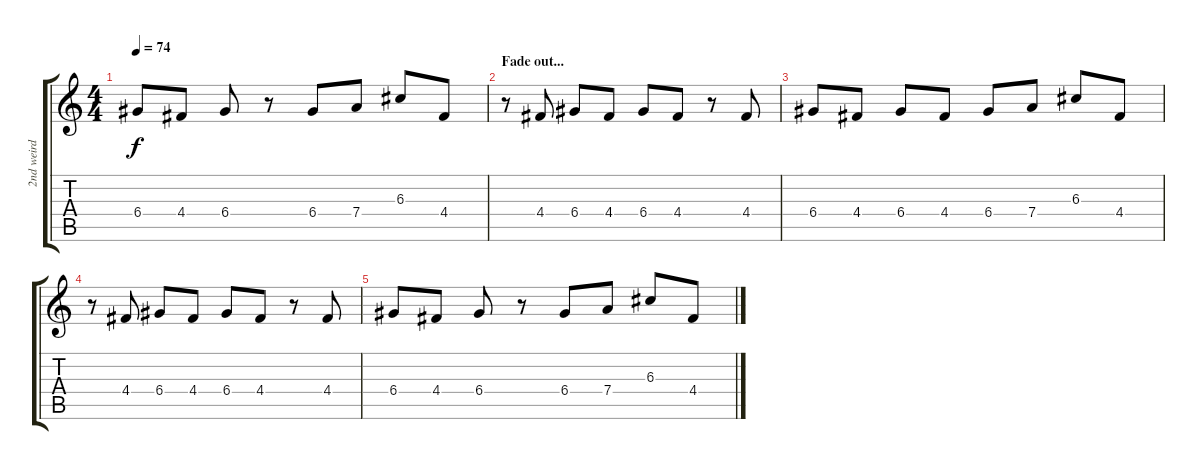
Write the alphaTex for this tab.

\track ("2nd weird sounding Guitar" "2nd weird ") {instrument electricguitarmuted}
\staff {score tabs}
\tuning (E4 B3 G3 D3 A2 E2) {hide}
\ts (4 4)
\tempo 74
\clef g2
\ks c
6.4.8{dy f} 4.4.8 6.4.8 r.8 6.4.8 7.4.8 6.3.8 4.4.8 |
\section ("" "Fade out...")
r.8 4.4.8 6.4.8 4.4.8 6.4.8 4.4.8 r.8 4.4.8 |
6.4.8 4.4.8 6.4.8 4.4.8 6.4.8 7.4.8 6.3.8 4.4.8 |
r.8 4.4.8 6.4.8 4.4.8 6.4.8 4.4.8 r.8 4.4.8 |
6.4.8 4.4.8 6.4.8 r.8 6.4.8 7.4.8 6.3.8 4.4.8
